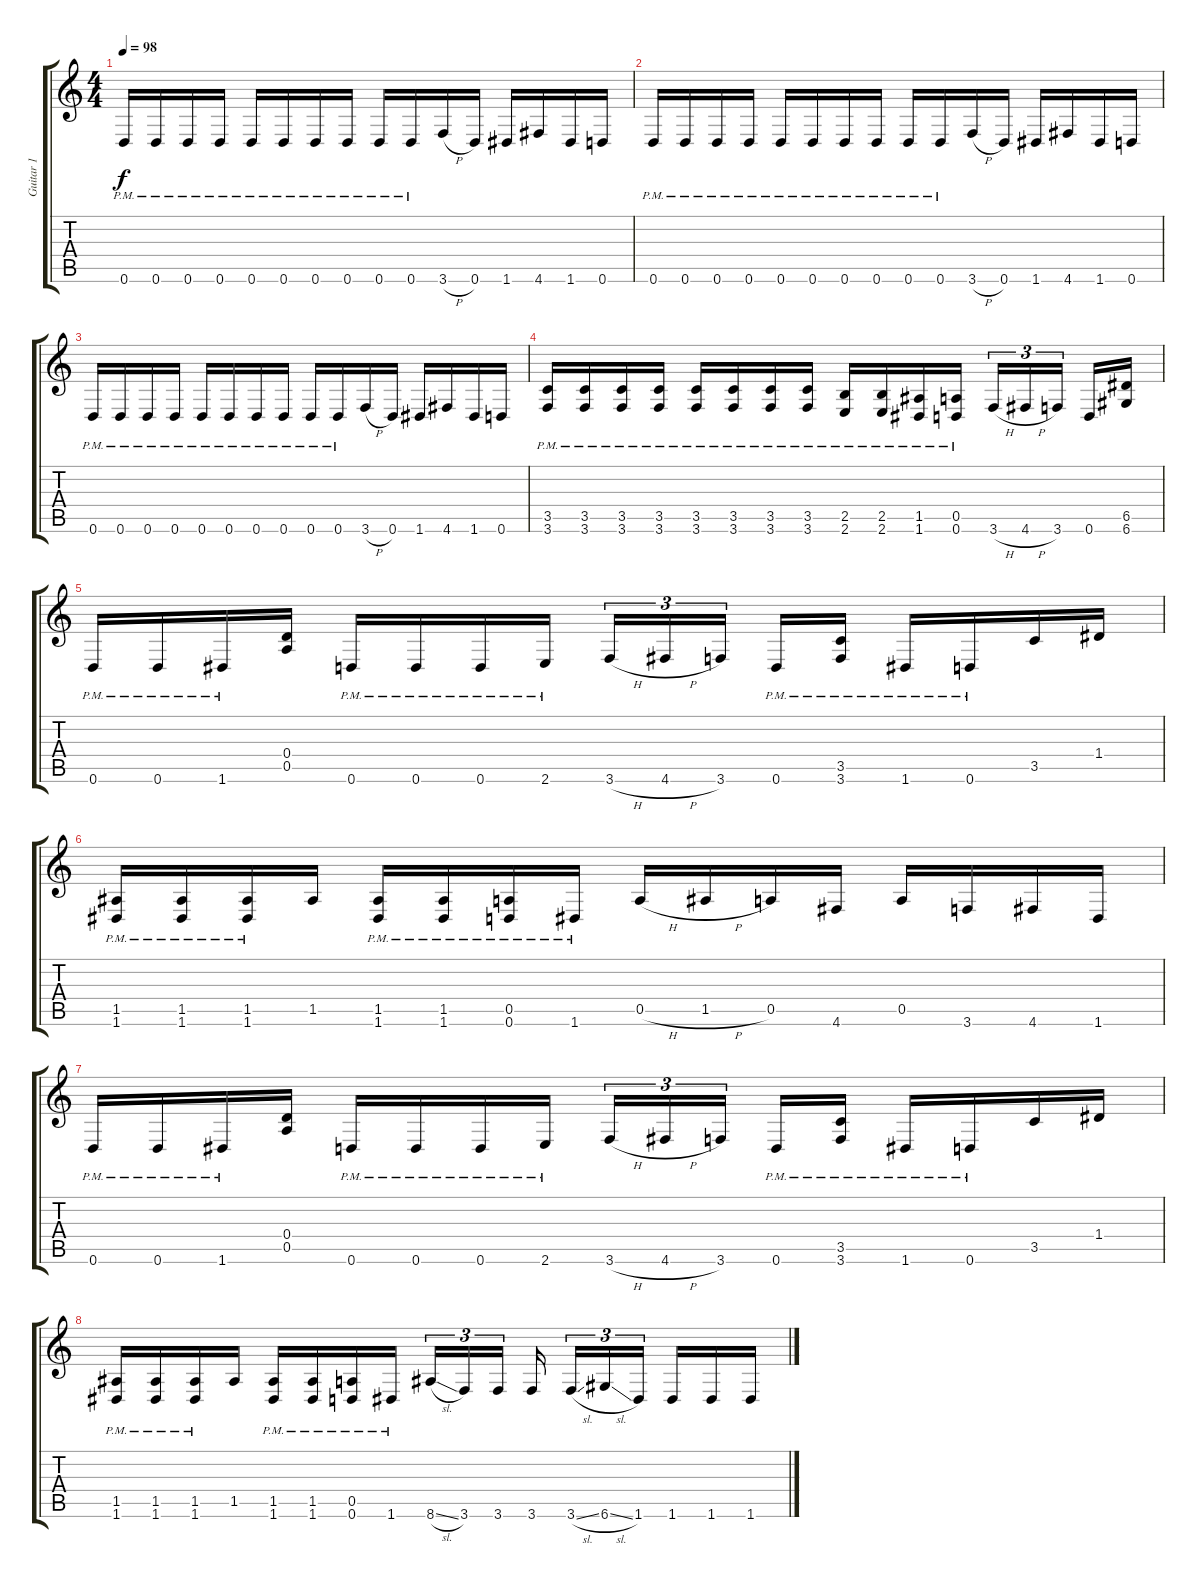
\track ("Guitar 1" "Guitar 1") {instrument distortionguitar}
\staff {score tabs}
\tuning (E4 B3 G3 D3 A2 D2) {hide}
\ts (4 4)
\tempo 98
\clef g2
\ks c
0.6{pm}.16{dy f} 0.6{pm}.16 0.6{pm}.16 0.6{pm}.16 0.6{pm}.16 0.6{pm}.16 0.6{pm}.16 0.6{pm}.16 0.6{pm}.16 0.6{pm}.16 3.6{h}.16 0.6.16 1.6.16 4.6.16 1.6.16 0.6.16 |
0.6{pm}.16 0.6{pm}.16 0.6{pm}.16 0.6{pm}.16 0.6{pm}.16 0.6{pm}.16 0.6{pm}.16 0.6{pm}.16 0.6{pm}.16 0.6{pm}.16 3.6{h}.16 0.6.16 1.6.16 4.6.16 1.6.16 0.6.16 |
0.6{pm}.16 0.6{pm}.16 0.6{pm}.16 0.6{pm}.16 0.6{pm}.16 0.6{pm}.16 0.6{pm}.16 0.6{pm}.16 0.6{pm}.16 0.6{pm}.16 3.6{h}.16 0.6.16 1.6.16 4.6.16 1.6.16 0.6.16 |
(3.5{pm} 3.6{pm}).16 (3.5{pm} 3.6{pm}).16 (3.5{pm} 3.6{pm}).16 (3.5{pm} 3.6{pm}).16 (3.5{pm} 3.6{pm}).16 (3.5{pm} 3.6{pm}).16 (3.5{pm} 3.6{pm}).16 (3.5{pm} 3.6{pm}).16 (2.5{pm} 2.6{pm}).16 (2.5{pm} 2.6{pm}).16 (1.5{pm} 1.6{pm}).16 (0.5{pm} 0.6{pm}).16 3.6{h}.16{tu (3 2)} 4.6{h}.16{tu (3 2)} 3.6.16{tu (3 2) beam splitsecondary} 0.6.16 (6.5 6.6).16 |
0.6{pm}.16 0.6{pm}.16 1.6{pm}.16 (0.4 0.5).16 0.6{pm}.16 0.6{pm}.16 0.6{pm}.16 2.6{pm}.16 3.6{h}.16{tu (3 2)} 4.6{h}.16{tu (3 2)} 3.6.16{tu (3 2) beam splitsecondary} 0.6{pm}.16 (3.5{pm} 3.6{pm}).16 1.6{pm}.16 0.6{pm}.16 3.5.16 1.4.16 |
(1.5{pm} 1.6{pm}).16 (1.5{pm} 1.6{pm}).16 (1.5{pm} 1.6{pm}).16 1.5.16 (1.5{pm} 1.6{pm}).16 (1.5{pm} 1.6{pm}).16 (0.5{pm} 0.6{pm}).16 1.6{pm}.16 0.5{h}.16 1.5{h}.16 0.5.16 4.6.16 0.5.16 3.6.16 4.6.16 1.6.16 |
0.6{pm}.16 0.6{pm}.16 1.6{pm}.16 (0.4 0.5).16 0.6{pm}.16 0.6{pm}.16 0.6{pm}.16 2.6{pm}.16 3.6{h}.16{tu (3 2)} 4.6{h}.16{tu (3 2)} 3.6.16{tu (3 2) beam splitsecondary} 0.6{pm}.16 (3.5{pm} 3.6{pm}).16 1.6{pm}.16 0.6{pm}.16 3.5.16 1.4.16 |
(1.5 1.6{pm}).16 (1.5 1.6{pm}).16 (1.5 1.6{pm}).16 1.5.16 (1.5 1.6{pm}).16 (1.5 1.6{pm}).16 (0.5 0.6{pm}).16 1.6{pm}.16 8.6{sl}.16{tu (3 2)} 3.6.16{tu (3 2)} 3.6.16{tu (3 2) beam splitsecondary} 3.6.16{beam splitsecondary} 3.6{sl}.16{tu (3 2)} 6.6{sl}.16{tu (3 2)} 1.6.16{tu (3 2) beam splitsecondary} 1.6.16 1.6.16 1.6.16
